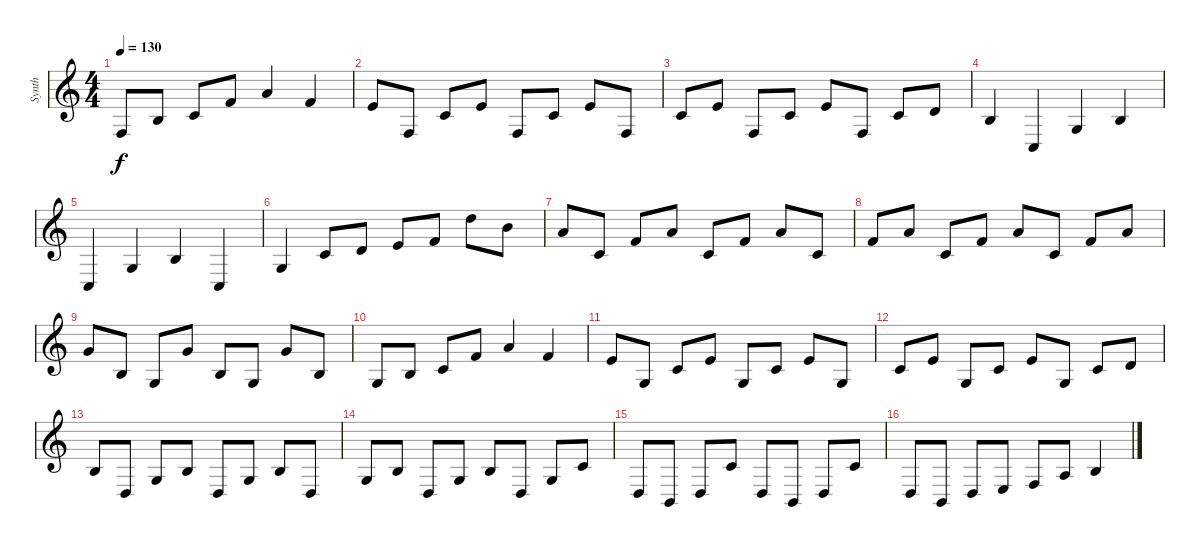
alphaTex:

\track ("Synth" "Synth") {instrument electricpiano2}
\staff {score}
\tuning (E4 B3 G3 D3 A2 E2) {hide}
\ts (4 4)
\tempo 130
\clef g2
\ks c
13.6.8{dy f} 14.5.8 15.5.8 15.4.8 14.3.4 15.4.4 |
14.4.8 13.6.8 15.5.8 14.4.8 13.6.8 15.5.8 14.4.8 13.6.8 |
15.5.8 14.4.8 13.6.8 15.5.8 14.4.8 13.6.8 15.5.8 12.4.8 |
14.5.4 8.6.4 10.5.4 9.4.4 |
8.6.4 0.3.4 0.2.4 3.5.4 |
0.3.4 1.2.8 3.2.8 0.1.8 1.1.8 10.1.8 7.1.8 |
5.1.8 5.3.8 6.2.8 5.1.8 5.3.8 6.2.8 5.1.8 5.3.8 |
6.2.8 5.1.8 5.3.8 6.2.8 5.1.8 5.3.8 6.2.8 5.1.8 |
3.1.8 4.3.8 0.3.8 3.1.8 0.2.8 0.3.8 3.1.8 0.2.8 |
0.3.8 0.2.8 1.2.8 1.1.8 5.1.4 1.1.4 |
0.1.8 0.3.8 1.2.8 0.1.8 0.3.8 1.2.8 0.1.8 0.3.8 |
1.2.8 0.1.8 0.3.8 1.2.8 0.1.8 0.3.8 1.2.8 3.2.8 |
0.2.8 0.4.8 0.3.8 0.2.8 0.4.8 0.3.8 0.2.8 0.4.8 |
0.3.8 0.2.8 0.4.8 0.3.8 0.2.8 0.4.8 0.3.8 1.2.8 |
0.4.8 2.5.8 0.4.8 1.2.8 0.4.8 2.5.8 0.4.8 1.2.8 |
0.4.8 2.5.8 0.4.8 2.4.8 3.4.8 2.3.8 0.2.4
